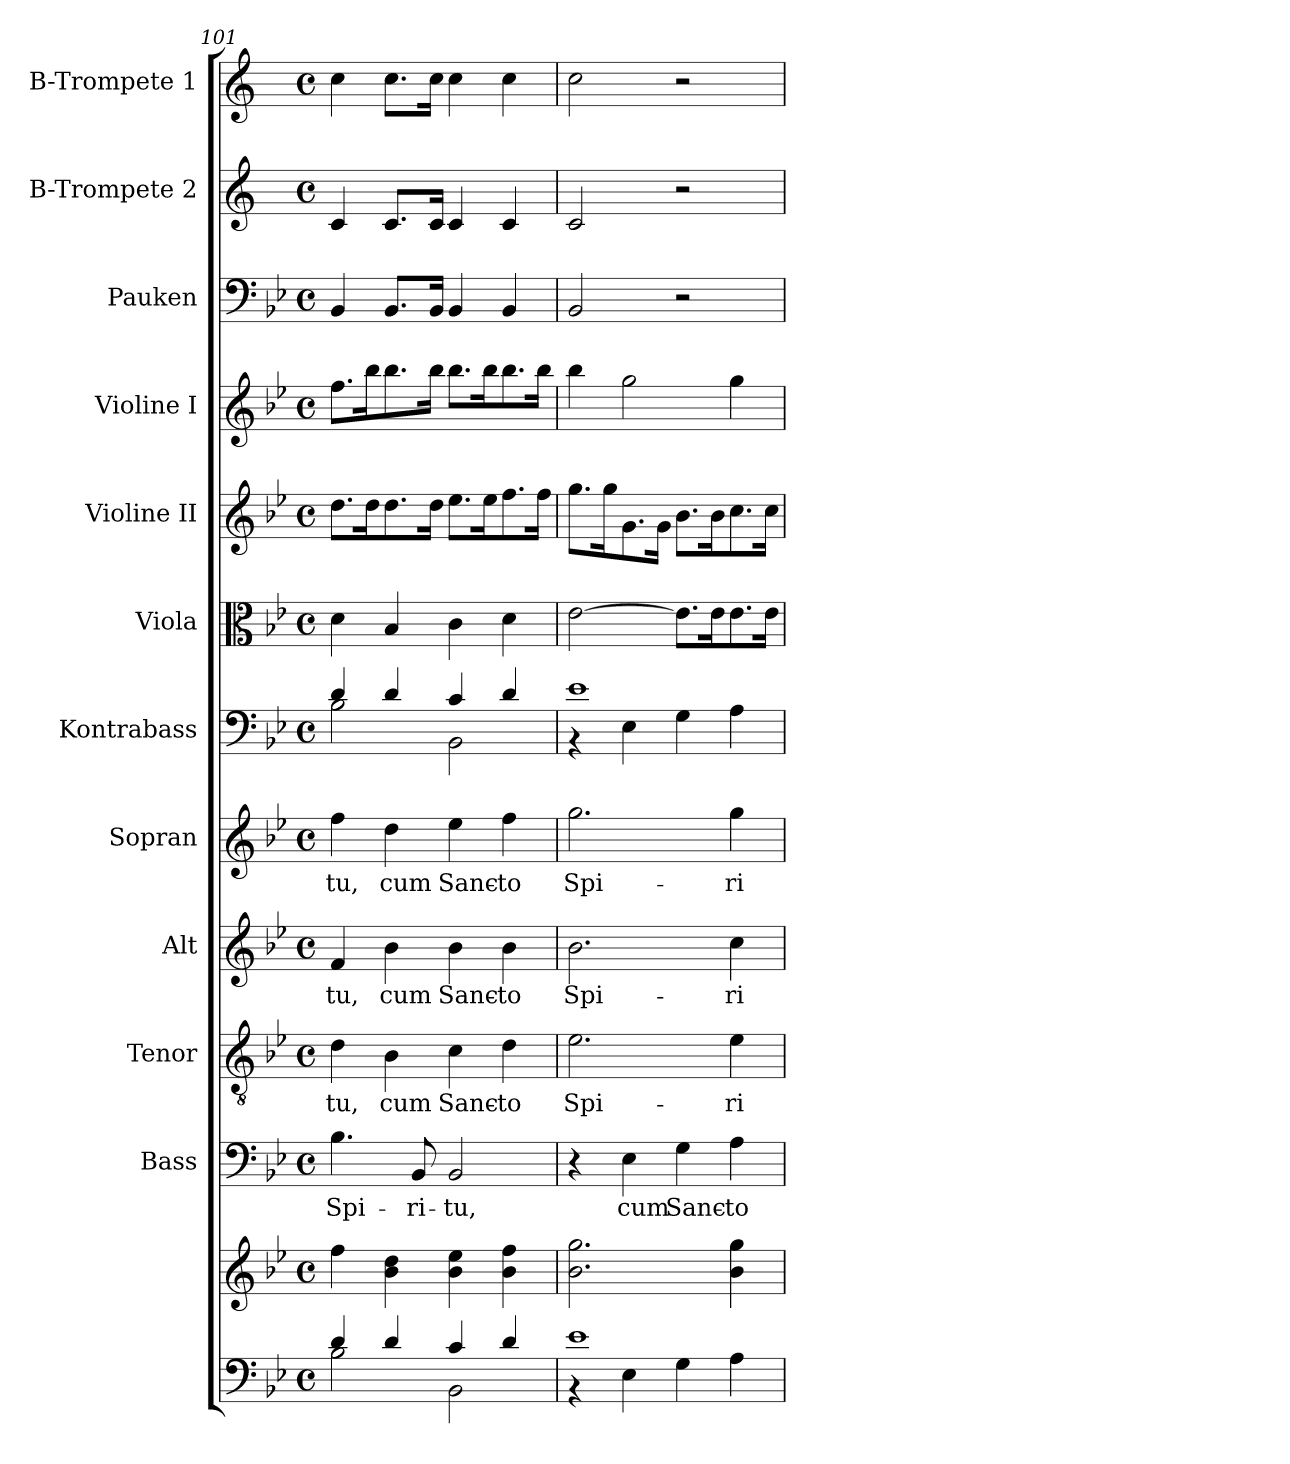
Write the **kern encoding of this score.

**kern	**kern	**kern	**text	**kern	**text	**kern	**text	**kern	**text	**kern	**kern	**kern	**kern	**kern	**kern	**kern
*part12	*part12	*part11	*part11	*part10	*part10	*part9	*part9	*part8	*part8	*part7	*part6	*part5	*part4	*part3	*part2	*part1
*staff13	*staff12	*staff11	*staff11	*staff10	*staff10	*staff9	*staff9	*staff8	*staff8	*staff7	*staff6	*staff5	*staff4	*staff3	*staff2	*staff1
*	*	*I"Bass	*	*I"Tenor	*	*I"Alt	*	*I"Sopran	*	*I"Kontrabass	*I"Viola	*I"Violine II	*I"Violine I	*I"Pauken	*I"B-Trompete 2	*I"B-Trompete 1
*	*	*I'B.	*	*I'T.	*	*I'A.	*	*I'S.	*	*I'Kb.	*I'Vla.	*I'Vl. II	*I'Vl. I	*I'Pk.	*I'B Trp. 2	*I'B Trp. 1
*clefF4	*clefG2	*clefF4	*	*clefGv2	*	*clefG2	*	*clefG2	*	*clefF4	*clefC3	*clefG2	*clefG2	*clefF4	*clefG2	*clefG2
*	*	*	*	*	*	*	*	*	*	*ITrd7c12	*	*	*	*	*ITrd1c2	*ITrd1c2
*k[b-e-]	*k[b-e-]	*k[b-e-]	*	*k[b-e-]	*	*k[b-e-]	*	*k[b-e-]	*	*k[b-e-]	*k[b-e-]	*k[b-e-]	*k[b-e-]	*k[b-e-]	*k[b-e-]	*k[b-e-]
*B-:	*B-:	*B-:	*	*B-:	*	*B-:	*	*B-:	*	*B-:	*B-:	*B-:	*B-:	*B-:	*B-:	*B-:
*M4/4	*M4/4	*M4/4	*	*M4/4	*	*M4/4	*	*M4/4	*	*M4/4	*M4/4	*M4/4	*M4/4	*M4/4	*M4/4	*M4/4
*met(c)	*met(c)	*met(c)	*	*met(c)	*	*met(c)	*	*met(c)	*	*met(c)	*met(c)	*met(c)	*met(c)	*met(c)	*met(c)	*met(c)
=101	=101	=101	=101	=101	=101	=101	=101	=101	=101	=101	=101	=101	=101	=101	=101	=101
*^	*	*	*	*	*	*	*	*	*	*	*	*	*	*	*	*
!	!	!	!	!LO:LY:b	!	!LO:LY:b	!	!LO:LY:b	!	!LO:LY:b	!	!	!	!	!	!	!
*	*	*	*	*	*	*	*	*	*	*	*^	*	*	*	*	*	*
4d/	2B-\	4ff\	4.B-\	Spi-	4d\	-tu,	4f/	-tu,	4ff\	-tu,	4D/	2BB-\	4d\	8.dd\L	8.ff\L	4BB-/	4B-/	4b-\
.	.	.	.	.	.	.	.	.	.	.	.	.	.	16dd\k	16bb-\k	.	.	.
!	!	!	!	!	!	!LO:LY:b	!	!LO:LY:b	!	!LO:LY:b	!	!	!	!	!	!	!	!
4d/	.	4b-\ 4dd\	.	.	4B-\	cum	4b-\	cum	4dd\	cum	4D/	.	4B-/	8.dd\	8.bb-\	8.BB-/L	8.B-/L	8.b-\L
!	!	!	!	!LO:LY:b	!	!	!	!	!	!	!	!	!	!	!	!	!	!
.	.	.	8BB-/	-ri-	.	.	.	.	.	.	.	.	.	.	.	.	.	.
.	.	.	.	.	.	.	.	.	.	.	.	.	.	16dd\Jk	16bb-\Jk	16BB-/Jk	16B-/Jk	16b-\Jk
!	!	!	!	!LO:LY:b	!	!LO:LY:b	!	!LO:LY:b	!	!LO:LY:b	!	!	!	!	!	!	!	!
4c/	2BB-\	4b-\ 4ee-\	2BB-/	-tu,	4c\	Sanc-	4b-\	Sanc-	4ee-\	Sanc-	4C/	2BBB-\	4c\	8.ee-\L	8.bb-\L	4BB-/	4B-/	4b-\
.	.	.	.	.	.	.	.	.	.	.	.	.	.	16ee-\k	16bb-\k	.	.	.
!	!	!	!	!	!	!LO:LY:b	!	!LO:LY:b	!	!LO:LY:b	!	!	!	!	!	!	!	!
4d/	.	4b-\ 4ff\	.	.	4d\	-to	4b-\	-to	4ff\	-to	4D/	.	4d\	8.ff\	8.bb-\	4BB-/	4B-/	4b-\
.	.	.	.	.	.	.	.	.	.	.	.	.	.	16ff\Jk	16bb-\Jk	.	.	.
=102	=102	=102	=102	=102	=102	=102	=102	=102	=102	=102	=102	=102	=102	=102	=102	=102	=102	=102
!	!	!	!	!	!	!LO:LY:b	!	!LO:LY:b	!	!LO:LY:b	!	!	!	!	!	!	!	!
1e-	4r	2.b-\ 2.gg\	4r	.	2.e-\	Spi-	2.b-\	Spi-	2.gg\	Spi-	1E-	4r	[2e-\	8.gg\L	4bb-\	2BB-/	2B-/	2b-\
.	.	.	.	.	.	.	.	.	.	.	.	.	.	16gg\k	.	.	.	.
!	!	!	!	!LO:LY:b	!	!	!	!	!	!	!	!	!	!	!	!	!	!
.	4E-\	.	4E-\	cum	.	.	.	.	.	.	.	4EE-\	.	8.g\	2gg\	.	.	.
.	.	.	.	.	.	.	.	.	.	.	.	.	.	16g\Jk	.	.	.	.
!	!	!	!	!LO:LY:b	!	!	!	!	!	!	!	!	!	!	!	!	!	!
.	4G\	.	4G\	Sanc-	.	.	.	.	.	.	.	4GG\	8.e-\L]	8.b-\L	.	2r	2r	2r
.	.	.	.	.	.	.	.	.	.	.	.	.	16e-\k	16b-\k	.	.	.	.
!	!	!	!	!LO:LY:b	!	!LO:LY:b	!	!LO:LY:b	!	!LO:LY:b	!	!	!	!	!	!	!	!
.	4A\	4b-\ 4gg\	4A\	-to	4e-\	-ri-	4cc\	-ri-	4gg\	-ri-	.	4AA\	8.e-\	8.cc\	4gg\	.	.	.
.	.	.	.	.	.	.	.	.	.	.	.	.	16e-\Jk	16cc\Jk	.	.	.	.
*v	*v	*	*	*	*	*	*	*	*	*	*v	*v	*	*	*	*	*	*
=	=	=	=	=	=	=	=	=	=	=	=	=	=	=	=	=
*-	*-	*-	*-	*-	*-	*-	*-	*-	*-	*-	*-	*-	*-	*-	*-	*-
